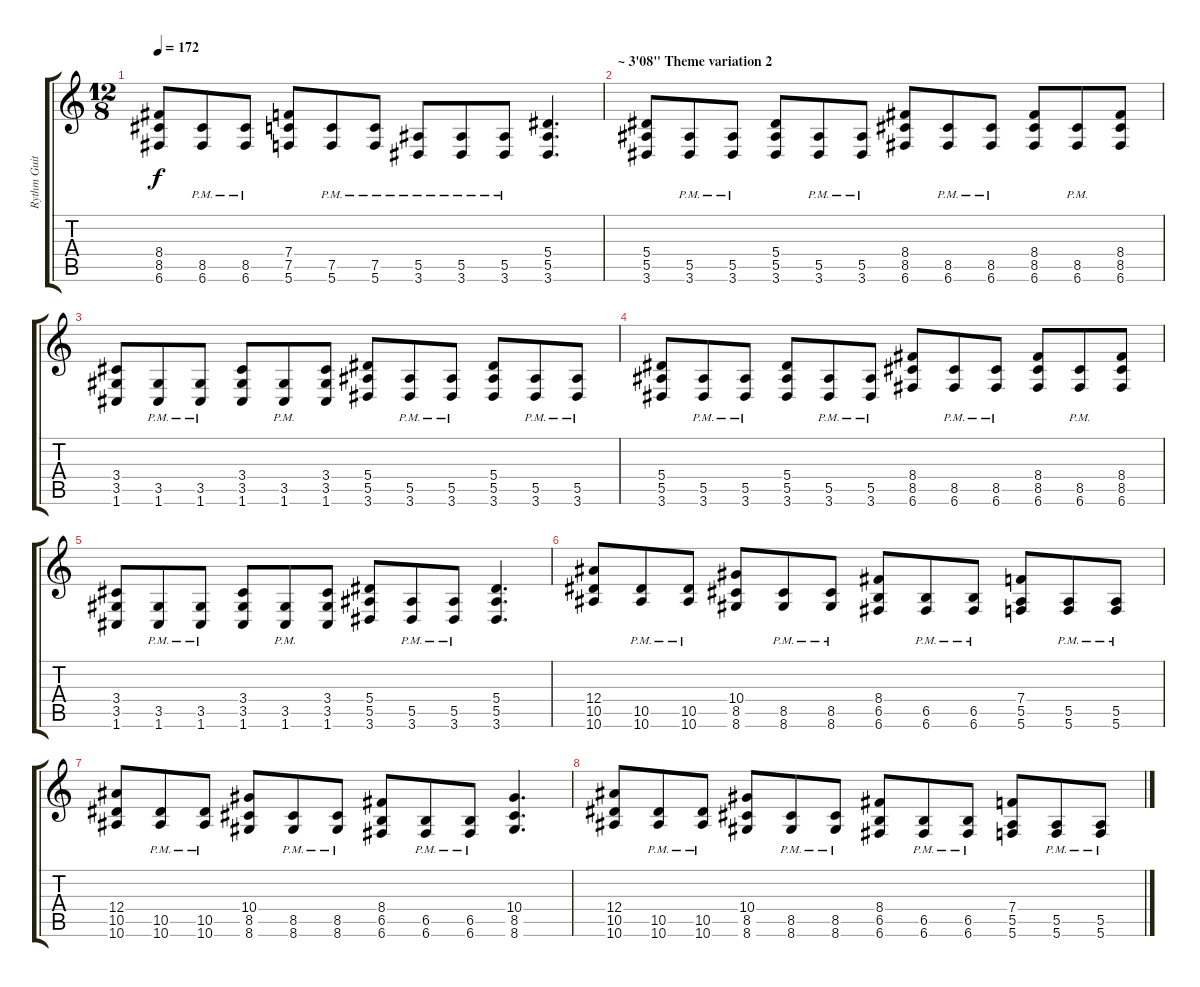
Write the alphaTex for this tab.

\track ("Rythm Guitar - Matthias Schuler" "Rythm Guit") {instrument distortionguitar}
\staff {score tabs}
\tuning (C4 G3 Eb3 Bb2 F2 C2) {hide}
\ts (12 8)
\tempo 172
\clef g2
\ks c
(8.4 8.5 6.6).8{dy f} (8.5{pm} 6.6{pm}).8 (8.5{pm} 6.6{pm}).8 (7.4 7.5 5.6).8 (7.5{pm} 5.6{pm}).8 (7.5{pm} 5.6{pm}).8 (5.5{pm} 3.6{pm}).8 (5.5{pm} 3.6{pm}).8 (5.5{pm} 3.6{pm}).8 (5.4 5.5 3.6).4{d} |
\section ("" "~ 3'08\" Theme variation 2")
(5.4 5.5 3.6).8 (5.5{pm} 3.6{pm}).8 (5.5{pm} 3.6{pm}).8 (5.4 5.5 3.6).8 (5.5{pm} 3.6{pm}).8 (5.5{pm} 3.6{pm}).8 (8.4 8.5 6.6).8 (8.5{pm} 6.6{pm}).8 (8.5{pm} 6.6{pm}).8 (8.4 8.5 6.6).8 (8.5{pm} 6.6{pm}).8 (8.4 8.5 6.6).8 |
(3.4 3.5 1.6).8 (3.5{pm} 1.6{pm}).8 (3.5{pm} 1.6{pm}).8 (3.4 3.5 1.6).8 (3.5{pm} 1.6{pm}).8 (3.4 3.5 1.6).8 (5.4 5.5 3.6).8 (5.5{pm} 3.6{pm}).8 (5.5{pm} 3.6{pm}).8 (5.4 5.5 3.6).8 (5.5{pm} 3.6{pm}).8 (5.5{pm} 3.6{pm}).8 |
(5.4 5.5 3.6).8 (5.5{pm} 3.6{pm}).8 (5.5{pm} 3.6{pm}).8 (5.4 5.5 3.6).8 (5.5{pm} 3.6{pm}).8 (5.5{pm} 3.6{pm}).8 (8.4 8.5 6.6).8 (8.5{pm} 6.6{pm}).8 (8.5{pm} 6.6{pm}).8 (8.4 8.5 6.6).8 (8.5{pm} 6.6{pm}).8 (8.4 8.5 6.6).8 |
(3.4 3.5 1.6).8 (3.5{pm} 1.6{pm}).8 (3.5{pm} 1.6{pm}).8 (3.4 3.5 1.6).8 (3.5{pm} 1.6{pm}).8 (3.4 3.5 1.6).8 (5.4 5.5 3.6).8 (5.5{pm} 3.6{pm}).8 (5.5{pm} 3.6{pm}).8 (5.4 5.5 3.6).4{d} |
(12.4 10.5 10.6).8 (10.5{pm} 10.6{pm}).8 (10.5{pm} 10.6{pm}).8 (10.4 8.5 8.6).8 (8.5{pm} 8.6{pm}).8 (8.5{pm} 8.6{pm}).8 (8.4 6.5 6.6).8 (6.5{pm} 6.6{pm}).8 (6.5{pm} 6.6{pm}).8 (7.4 5.5 5.6).8 (5.5{pm} 5.6{pm}).8 (5.5{pm} 5.6{pm}).8 |
(12.4 10.5 10.6).8 (10.5{pm} 10.6{pm}).8 (10.5{pm} 10.6{pm}).8 (10.4 8.5 8.6).8 (8.5{pm} 8.6{pm}).8 (8.5{pm} 8.6{pm}).8 (8.4 6.5 6.6).8 (6.5{pm} 6.6{pm}).8 (6.5{pm} 6.6{pm}).8 (10.4 8.5 8.6).4{d} |
(12.4 10.5 10.6).8 (10.5{pm} 10.6{pm}).8 (10.5{pm} 10.6{pm}).8 (10.4 8.5 8.6).8 (8.5{pm} 8.6{pm}).8 (8.5{pm} 8.6{pm}).8 (8.4 6.5 6.6).8 (6.5{pm} 6.6{pm}).8 (6.5{pm} 6.6{pm}).8 (7.4 5.5 5.6).8 (5.5{pm} 5.6{pm}).8 (5.5{pm} 5.6{pm}).8
